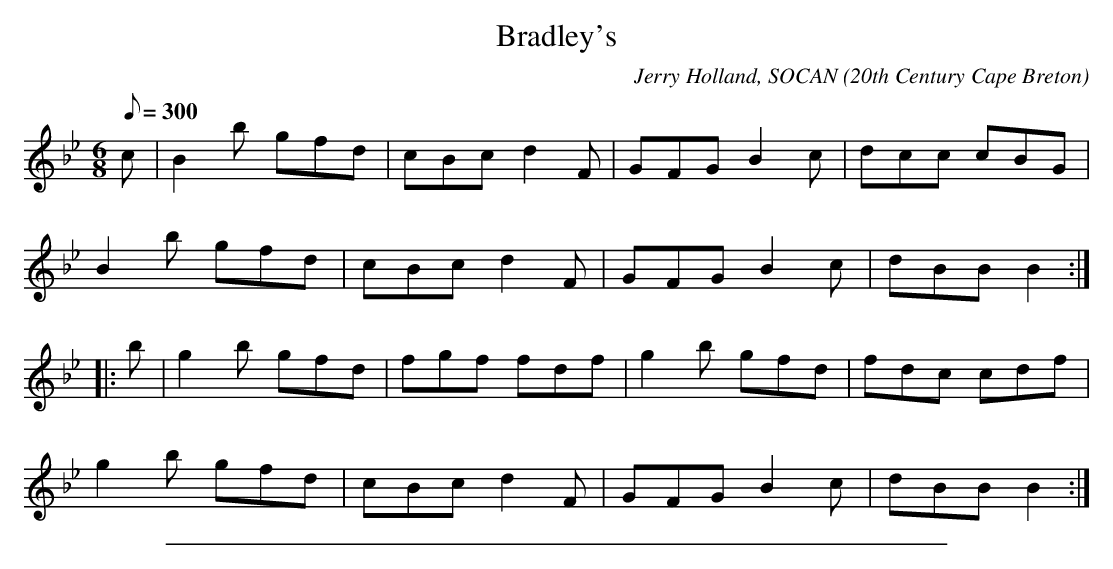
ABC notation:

X:1
T: Bradley's
C:Jerry Holland, SOCAN
O:20th Century Cape Breton
L:1/8
Q:300
M:6/8
K:Bb
c|B2 b gfd|cBc d2 F|GFG B2 c|dcc cBG|!
B2 b gfd|cBc d2 F|GFG B2c|dBB B2:|!
|:b|g2 b gfd|fgf fdf|g2 b gfd|fdc cdf|!
g2 b gfd|cBc d2 F|GFG B2c|dBB B2:|]!
